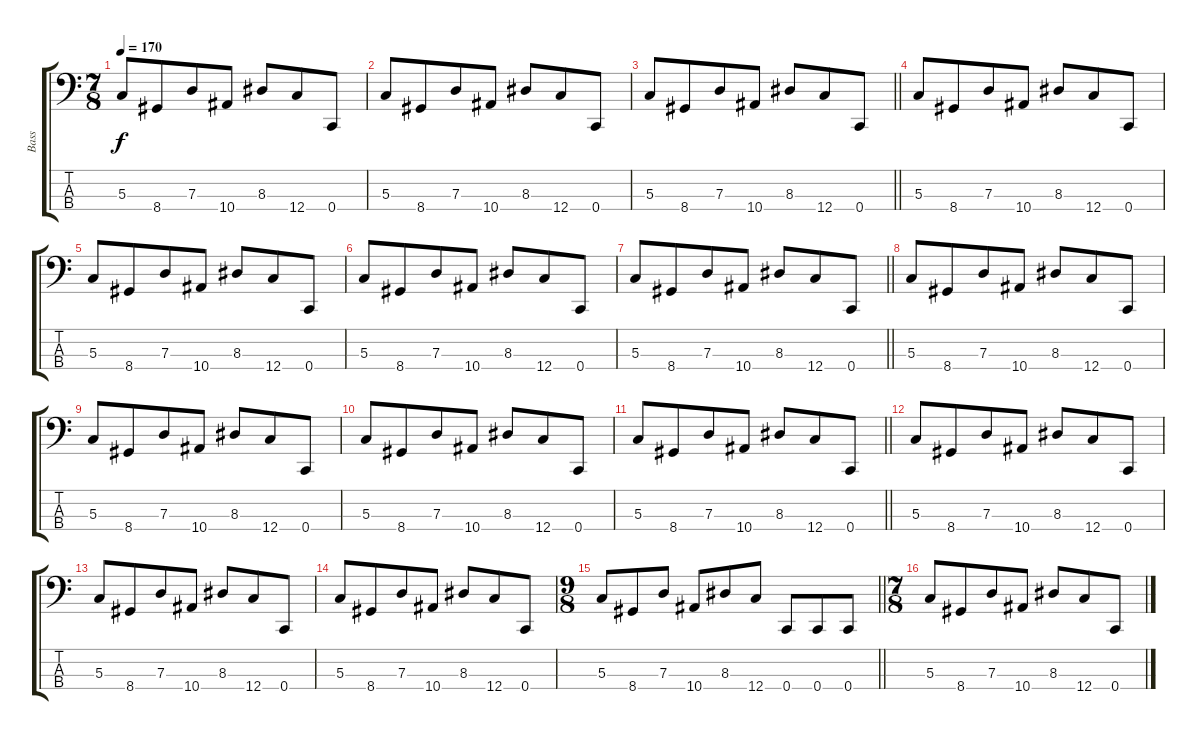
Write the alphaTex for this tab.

\track ("Bass" "Bass") {instrument electricbassfinger}
\staff {score tabs}
\tuning (F2 C2 G1 C1) {hide}
\ts (7 8)
\tempo 170
\clef f4
\ks c
5.3.8{dy f} 8.4.8 7.3.8 10.4.8 8.3.8 12.4.8 0.4.8 |
5.3.8 8.4.8 7.3.8 10.4.8 8.3.8 12.4.8 0.4.8 |
\barLineRight lightlight
5.3.8 8.4.8 7.3.8 10.4.8 8.3.8 12.4.8 0.4.8 |
5.3.8 8.4.8 7.3.8 10.4.8 8.3.8 12.4.8 0.4.8 |
5.3.8 8.4.8 7.3.8 10.4.8 8.3.8 12.4.8 0.4.8 |
5.3.8 8.4.8 7.3.8 10.4.8 8.3.8 12.4.8 0.4.8 |
\barLineRight lightlight
5.3.8 8.4.8 7.3.8 10.4.8 8.3.8 12.4.8 0.4.8 |
5.3.8 8.4.8 7.3.8 10.4.8 8.3.8 12.4.8 0.4.8 |
5.3.8 8.4.8 7.3.8 10.4.8 8.3.8 12.4.8 0.4.8 |
5.3.8 8.4.8 7.3.8 10.4.8 8.3.8 12.4.8 0.4.8 |
\barLineRight lightlight
5.3.8 8.4.8 7.3.8 10.4.8 8.3.8 12.4.8 0.4.8 |
\section ("" "")
5.3.8 8.4.8 7.3.8 10.4.8 8.3.8 12.4.8 0.4.8 |
5.3.8 8.4.8 7.3.8 10.4.8 8.3.8 12.4.8 0.4.8 |
5.3.8 8.4.8 7.3.8 10.4.8 8.3.8 12.4.8 0.4.8 |
\ts (9 8)
\barLineRight lightlight
5.3.8 8.4.8 7.3.8 10.4.8 8.3.8 12.4.8 0.4.8 0.4.8 0.4.8 |
\ts (7 8)
5.3.8 8.4.8 7.3.8 10.4.8 8.3.8 12.4.8 0.4.8
